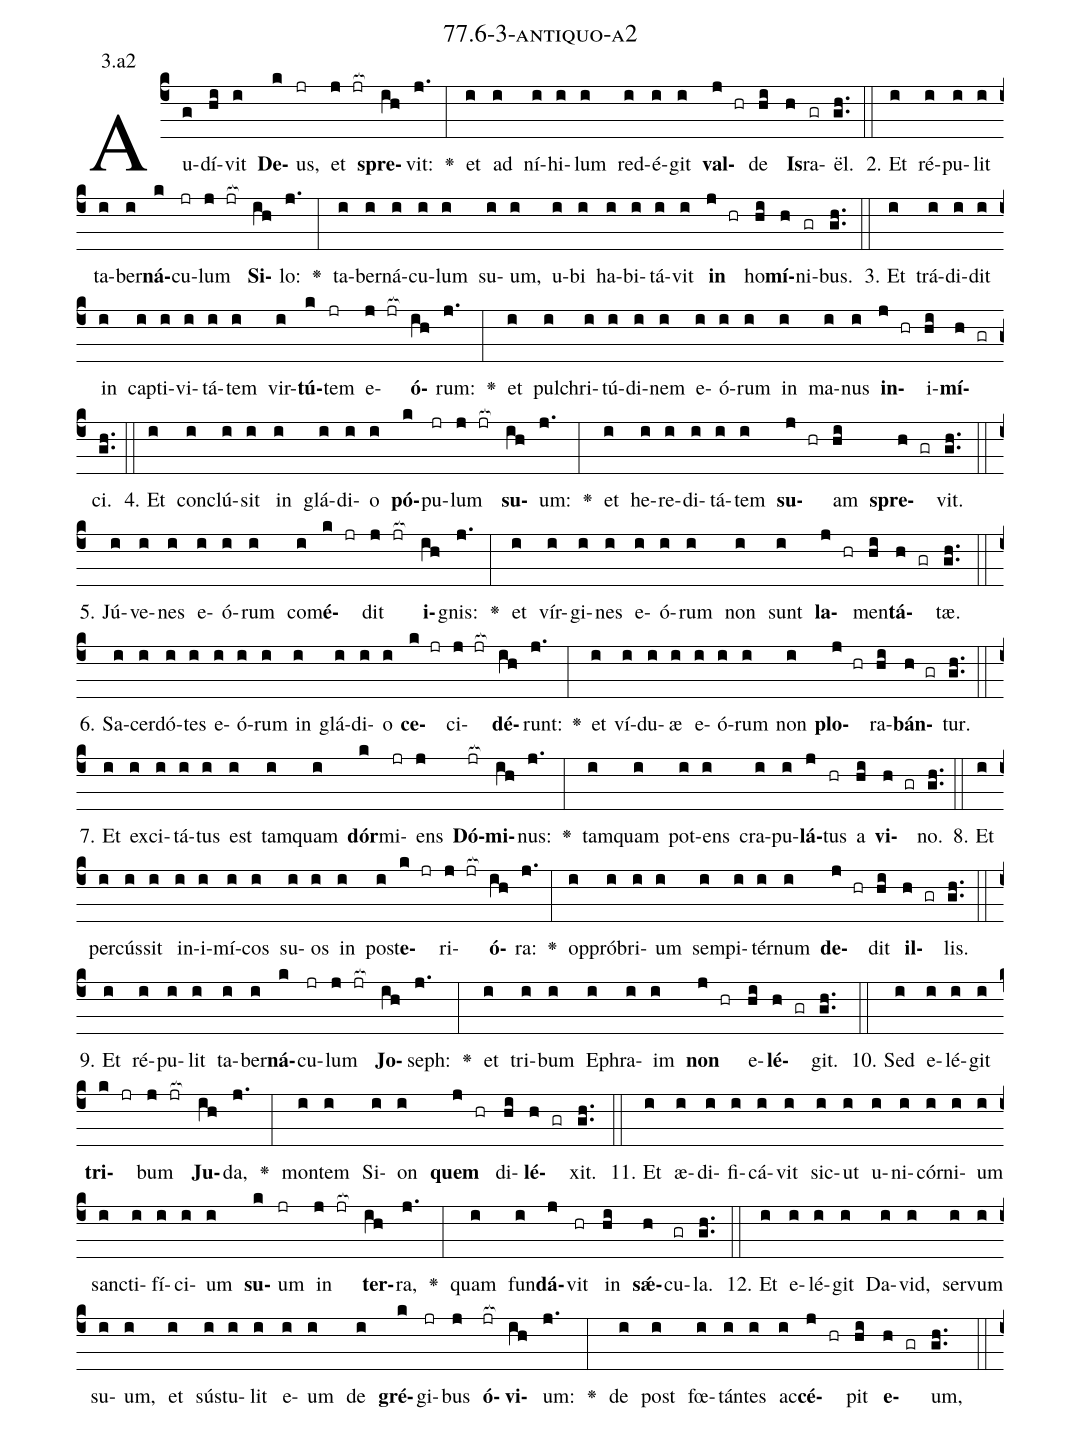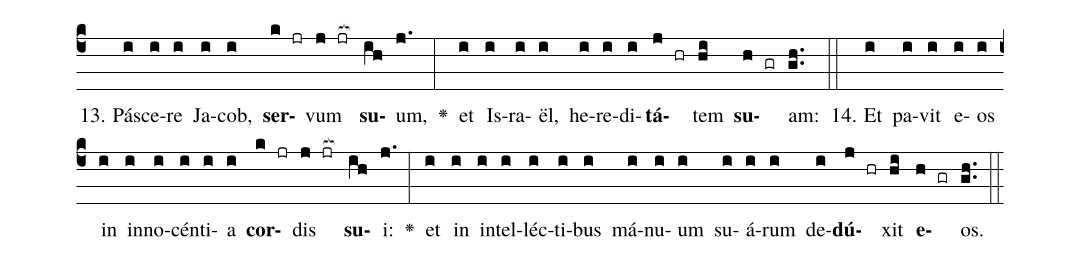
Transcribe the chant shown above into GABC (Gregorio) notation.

name: 77.6-3-antiquo-a2;
annotation: 3.a2;
%%
(c4)Au(g)dí(hi)vit(i) <b>De</b>(k)us,(jr) et(j jr[ocb:1{]) <b>spre</b>(ih[ocb:0}])vit:(j.) <v>\greheightstar</v>(:) et(i) ad(i) ní(i)hi(i)lum(i) red(i)é(i)git(i) <b>val</b>(j hr)de(hi) <b>Is</b>(h)ra(gr)ël.(gh..) (::)
2. Et(i) ré(i)pu(i)lit(i) ta(i)ber(i)<b>ná</b>(k)cu(jr)lum(j jr[ocb:1{]) <b>Si</b>(ih[ocb:0}])lo:(j.) <v>\greheightstar</v>(:) ta(i)ber(i)ná(i)cu(i)lum(i) su(i)um,(i) u(i)bi(i) ha(i)bi(i)tá(i)vit(i) <b>in</b>(j hr) ho(hi)<b>mí</b>(h)ni(gr)bus.(gh..) (::)
3. Et(i) trá(i)di(i)dit(i) in(i) cap(i)ti(i)vi(i)tá(i)tem(i) vir(i)<b>tú</b>(k)tem(jr) e(j jr[ocb:1{])<b>ó</b>(ih[ocb:0}])rum:(j.) <v>\greheightstar</v>(:) et(i) pul(i)chri(i)tú(i)di(i)nem(i) e(i)ó(i)rum(i) in(i) ma(i)nus(i) <b>in</b>(j hr)i(hi)<b>mí</b>(h gr)ci.(gh..) (::)
4. Et(i) con(i)clú(i)sit(i) in(i) glá(i)di(i)o(i) <b>pó</b>(k)pu(jr)lum(j jr[ocb:1{]) <b>su</b>(ih[ocb:0}])um:(j.) <v>\greheightstar</v>(:) et(i) he(i)re(i)di(i)tá(i)tem(i) <b>su</b>(j hr)am(hi) <b>spre</b>(h gr)vit.(gh..) (::)
5. Jú(i)ve(i)nes(i) e(i)ó(i)rum(i) com(i)<b>é</b>(k jr)dit(j jr[ocb:1{]) <b>i</b>(ih[ocb:0}])gnis:(j.) <v>\greheightstar</v>(:) et(i) vír(i)gi(i)nes(i) e(i)ó(i)rum(i) non(i) sunt(i) <b>la</b>(j hr)men(hi)<b>tá</b>(h gr)tæ.(gh..) (::)
6. Sa(i)cer(i)dó(i)tes(i) e(i)ó(i)rum(i) in(i) glá(i)di(i)o(i) <b>ce</b>(k jr)ci(j jr[ocb:1{])<b>dé</b>(ih[ocb:0}])runt:(j.) <v>\greheightstar</v>(:) et(i) ví(i)du(i)æ(i) e(i)ó(i)rum(i) non(i) <b>plo</b>(j hr)ra(hi)<b>bán</b>(h gr)tur.(gh..) (::)
7. Et(i) ex(i)ci(i)tá(i)tus(i) est(i) tam(i)quam(i) <b>dór</b>(k)mi(jr)ens(j) <b>Dó</b>(jr[ocb:1{])<b>mi</b>(ih[ocb:0}])nus:(j.) <v>\greheightstar</v>(:) tam(i)quam(i) pot(i)ens(i) cra(i)pu(i)<b>lá</b>(j)tus(hr) a(hi) <b>vi</b>(h gr)no.(gh..) (::)
8. Et(i) per(i)cús(i)sit(i) in(i)i(i)mí(i)cos(i) su(i)os(i) in(i) post(i)<b>e</b>(k jr)ri(j jr[ocb:1{])<b>ó</b>(ih[ocb:0}])ra:(j.) <v>\greheightstar</v>(:) op(i)pró(i)bri(i)um(i) sem(i)pi(i)tér(i)num(i) <b>de</b>(j hr)dit(hi) <b>il</b>(h gr)lis.(gh..) (::)
9. Et(i) ré(i)pu(i)lit(i) ta(i)ber(i)<b>ná</b>(k)cu(jr)lum(j jr[ocb:1{]) <b>Jo</b>(ih[ocb:0}])seph:(j.) <v>\greheightstar</v>(:) et(i) tri(i)bum(i) E(i)phra(i)im(i) <b>non</b>(j hr) e(hi)<b>lé</b>(h gr)git.(gh..) (::)
10. Sed(i) e(i)lé(i)git(i) <b>tri</b>(k jr)bum(j jr[ocb:1{]) <b>Ju</b>(ih[ocb:0}])da,(j.) <v>\greheightstar</v>(:) mon(i)tem(i) Si(i)on(i) <b>quem</b>(j hr) di(hi)<b>lé</b>(h gr)xit.(gh..) (::)
11. Et(i) æ(i)di(i)fi(i)cá(i)vit(i) sic(i)ut(i) u(i)ni(i)cór(i)ni(i)um(i) sanc(i)ti(i)fí(i)ci(i)um(i) <b>su</b>(k)um(jr) in(j jr[ocb:1{]) <b>ter</b>(ih[ocb:0}])ra,(j.) <v>\greheightstar</v>(:) quam(i) fun(i)<b>dá</b>(j)vit(hr) in(hi) <b>sǽ</b>(h)cu(gr)la.(gh..) (::)
12. Et(i) e(i)lé(i)git(i) Da(i)vid,(i) ser(i)vum(i) su(i)um,(i) et(i) sús(i)tu(i)lit(i) e(i)um(i) de(i) <b>gré</b>(k)gi(jr)bus(j) <b>ó</b>(jr[ocb:1{])<b>vi</b>(ih[ocb:0}])um:(j.) <v>\greheightstar</v>(:) de(i) post(i) fœ(i)tán(i)tes(i) ac(i)<b>cé</b>(j hr)pit(hi) <b>e</b>(h gr)um,(gh..) (::)
13. Pá(i)sce(i)re(i) Ja(i)cob,(i) <b>ser</b>(k jr)vum(j jr[ocb:1{]) <b>su</b>(ih[ocb:0}])um,(j.) <v>\greheightstar</v>(:) et(i) Is(i)ra(i)ël,(i) he(i)re(i)di(i)<b>tá</b>(j hr)tem(hi) <b>su</b>(h gr)am:(gh..) (::)
14. Et(i) pa(i)vit(i) e(i)os(i) in(i) in(i)no(i)cén(i)ti(i)a(i) <b>cor</b>(k jr)dis(j jr[ocb:1{]) <b>su</b>(ih[ocb:0}])i:(j.) <v>\greheightstar</v>(:) et(i) in(i) in(i)tel(i)léc(i)ti(i)bus(i) má(i)nu(i)um(i) su(i)á(i)rum(i) de(i)<b>dú</b>(j hr)xit(hi) <b>e</b>(h gr)os.(gh..) (::)
